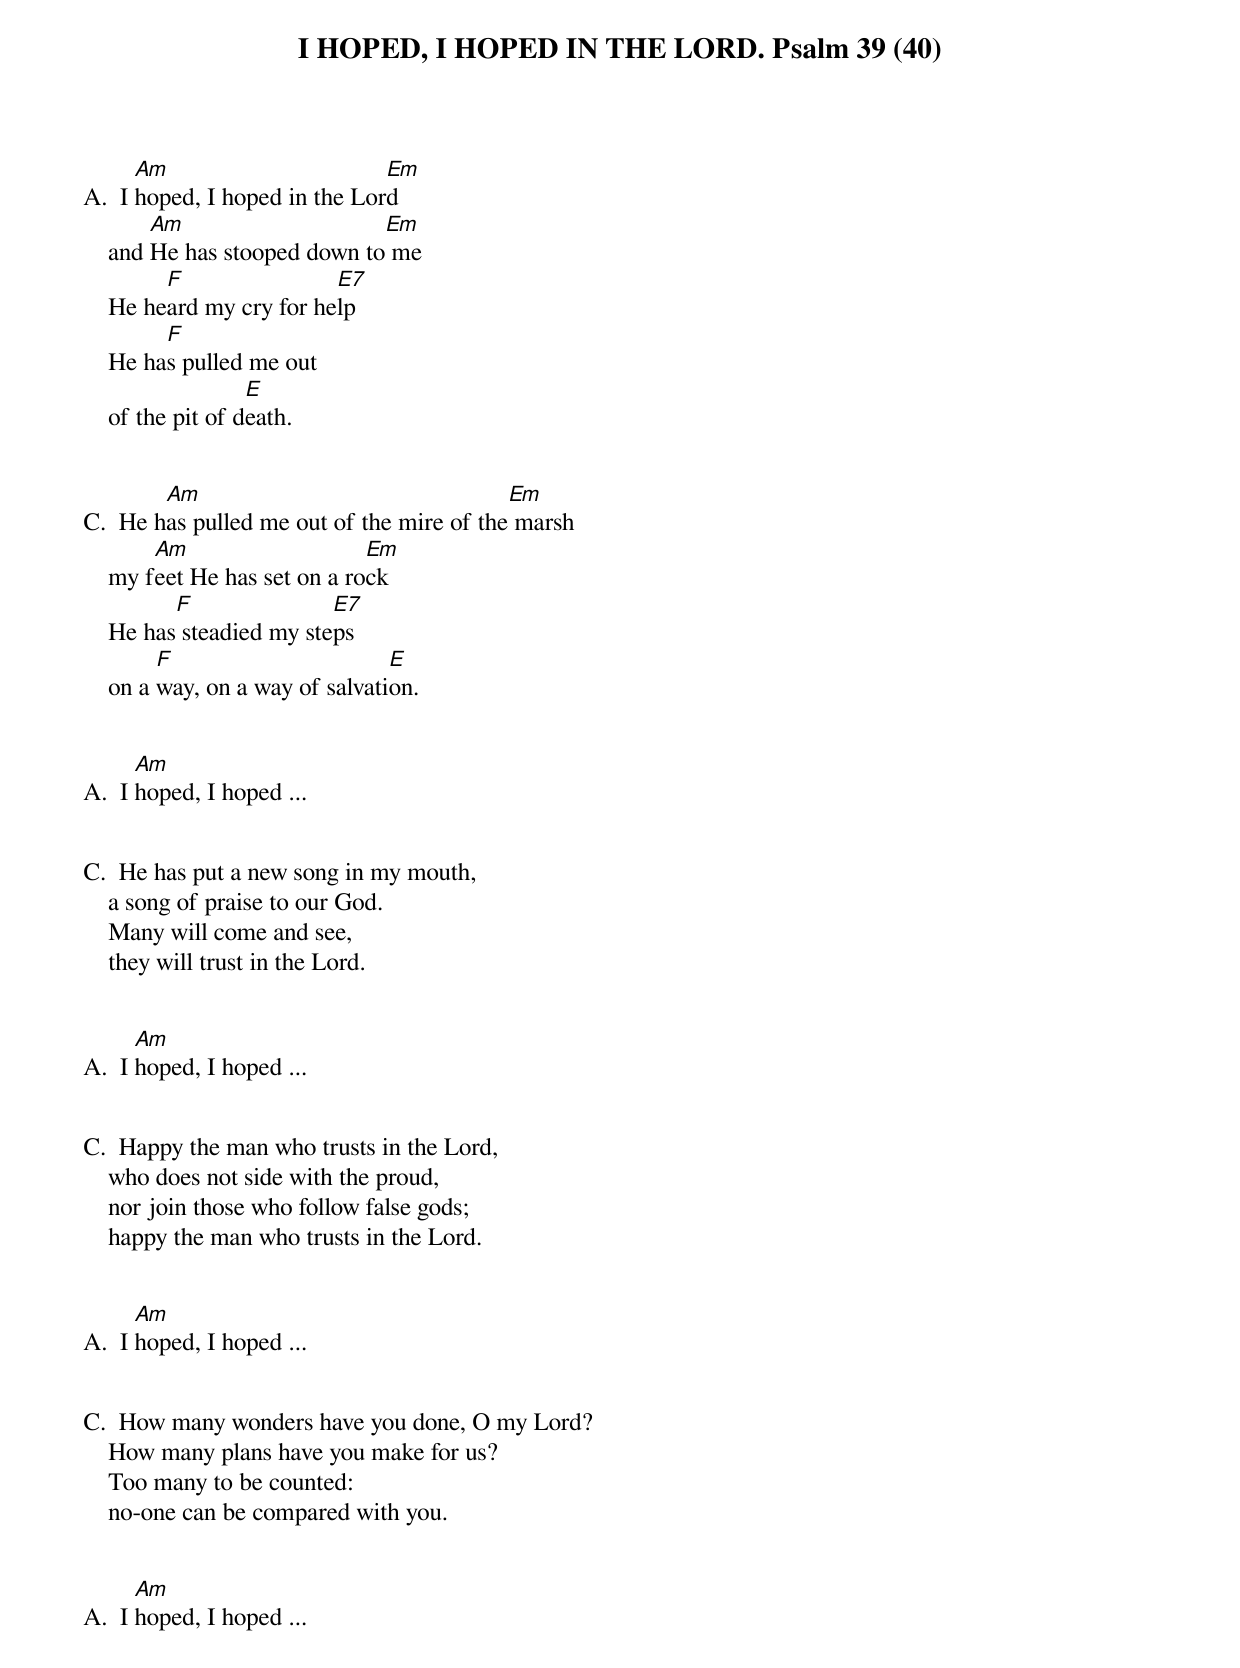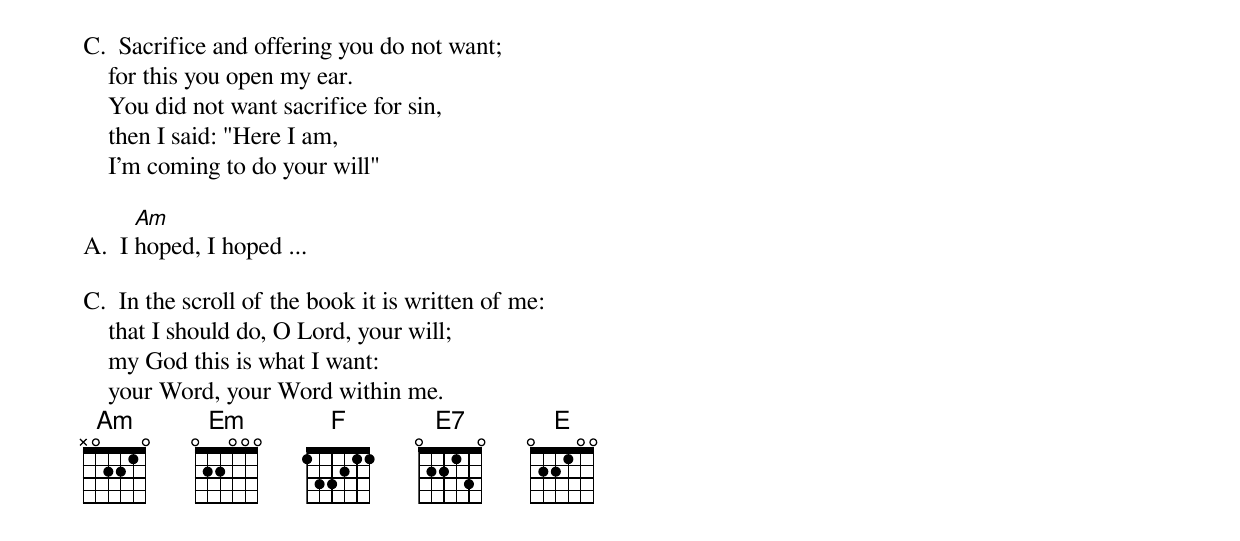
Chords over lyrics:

I HOPED, I HOPED IN THE LORD. Psalm 39 (40)

      Am                       Em
A.  I hoped, I hoped in the Lord
        Am                    Em
    and He has stooped down to me
         F                E7
    He heard my cry for help
         F
    He has pulled me out
                   E
    of the pit of death.


        Am                                 Em
C.  He has pulled me out of the mire of the marsh
        Am                    Em
    my feet He has set on a rock
          F               E7
    He has steadied my steps
         F                       E
    on a way, on a way of salvation.


      Am
A.  I hoped, I hoped ...


C.  He has put a new song in my mouth,
    a song of praise to our God.
    Many will come and see,
    they will trust in the Lord.


      Am
A.  I hoped, I hoped ...


C.  Happy the man who trusts in the Lord,
    who does not side with the proud,
    nor join those who follow false gods;
    happy the man who trusts in the Lord.


      Am
A.  I hoped, I hoped ...


C.  How many wonders have you done, O my Lord?
    How many plans have you make for us?
    Too many to be counted:
    no-one can be compared with you.


      Am
A.  I hoped, I hoped ...

C.  Sacrifice and offering you do not want;
    for this you open my ear.
    You did not want sacrifice for sin,
    then I said: "Here I am,
    I'm coming to do your will"

      Am
A.  I hoped, I hoped ...

C.  In the scroll of the book it is written of me:
    that I should do, O Lord, your will;
    my God this is what I want:
    your Word, your Word within me.
